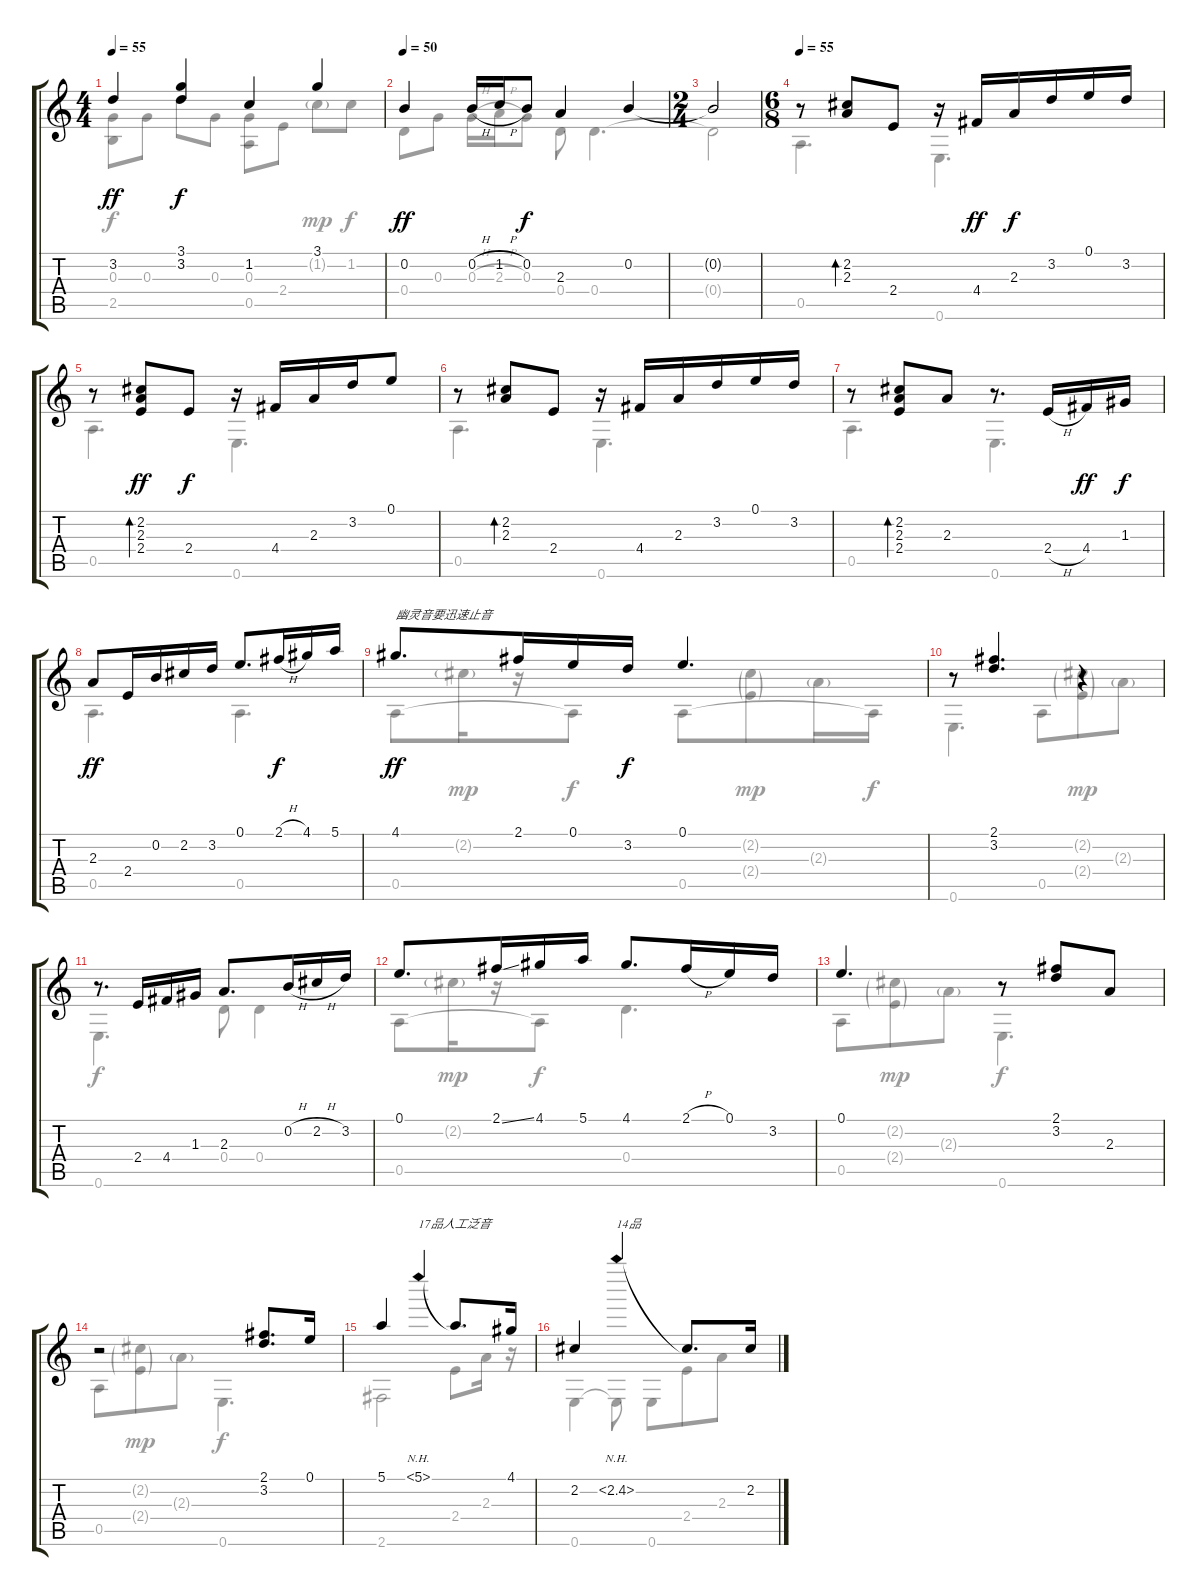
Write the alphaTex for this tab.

\track "" {instrument acousticguitarsteel}
\staff {score tabs}
\tuning (E4 B3 G3 D3 A2 E2) {hide}
\voice
\ts (4 4)
\tempo 55
\clef g2
\ks c
3.2.4{dy ff} (3.1 3.2).4{dy f} 1.2.4 3.1.4 |
\tempo 50
0.2.4{dy ff} 0.2{h}.16 1.2{h}.16 0.2.8{dy f} 2.3.4 0.2.4 |
\ts (2 4)
0.2{t}.2 |
\ts (6 8)
\tempo 55
r.8 (2.2 2.3).8{bd 120} 2.4.8 r.16 4.4.16{dy ff} 2.3.16{dy f} 3.2.16 0.1.16 3.2.16 |
r.8 (2.2 2.3 2.4).8{bd 120 dy ff} 2.4.8{dy f} r.16 4.4.16 2.3.16 3.2.16 0.1.8 |
r.8 (2.2 2.3).8{bd 120} 2.4.8 r.16 4.4.16 2.3.16 3.2.16 0.1.16 3.2.16 |
r.8 (2.2 2.3 2.4).8{bd 120} 2.3.8 r.8{d} 2.4{h}.16 4.4.16{dy ff} 1.3.16{dy f} |
2.3.8{dy ff} 2.4.16 0.2.16 2.2.16 3.2.16 0.1.8{d} 2.1{h}.16{dy f} 4.1.16 5.1.16 |
4.1.8{d txt "幽灵音要迅速止音" dy ff} 2.1.16 0.1.16 3.2.16{dy f} 0.1.4{d} |
r.8 (2.1 3.2).4{d} r.4 |
r.8{d} 2.4.16 4.4.16 1.3.16 2.3.8{d} 0.2{h}.16 2.2{h}.16 3.2.16 |
0.1.8{d} 2.1{ss}.16 4.1.16 5.1.16 4.1.8{d} 2.1{h}.16 0.1.16 3.2.16 |
0.1.4{d} r.8 (2.1 3.2).8 2.3.8 |
r.2 (2.1 3.2).8{d} 0.1.16 |
5.1.4 5.1{nh}.4{txt "17品人工泛音"} 5.1{t}.8{d} 4.1.16 |
2.2.4 2.2{nh}.4{txt "14品"} 2.2{t}.8{d} 2.2.16
\voice
\clef g2
\ottava regular
\simile none
\ks c
(0.3 2.5).8{dy f} 0.3.8 3.2.8 0.3.8 (0.3 0.5).8 2.4.8 1.2{g}.8{dy mp} 1.2.8{dy f} |
0.4.8 0.3.8 0.3{h}.16 2.3{h}.16 0.3.8 0.4.8 0.4.4{d} |
0.4{t}.2 |
0.5.4{d} 0.6.4{d} |
0.5.4{d} 0.6.4{d} |
0.5.4{d} 0.6.4{d} |
0.5.4{d} 0.6.4{d} |
0.5.4{d} 0.5.4{d} |
0.5.8 2.2{g}.16{dy mp} r.16 0.5{t}.8{dy f} 0.5.8 (2.2{g} 2.4{g}).8{dy mp} 2.3{g}.16 0.5{t}.16{dy f} |
0.6.4{d} 0.5.8 (2.2{g} 2.4{g}).8{dy mp} 2.3{g}.8 |
0.6.4{d dy f} 0.4.8 0.4.4 |
0.5.8 2.2{g}.16{dy mp} r.16 0.5{t}.8{dy f} 0.4.4{d} |
0.5.8 (2.2{g} 2.4{g}).8{dy mp} 2.3{g}.8 0.6.4{d dy f} |
0.5.8 (2.2{g} 2.4{g}).8{dy mp} 2.3{g}.8 0.6.4{d dy f} |
2.6.2 2.4.8 2.3.16 r.16 |
0.6.4 0.6{t}.8 0.6.8 2.4.8 2.3.8
